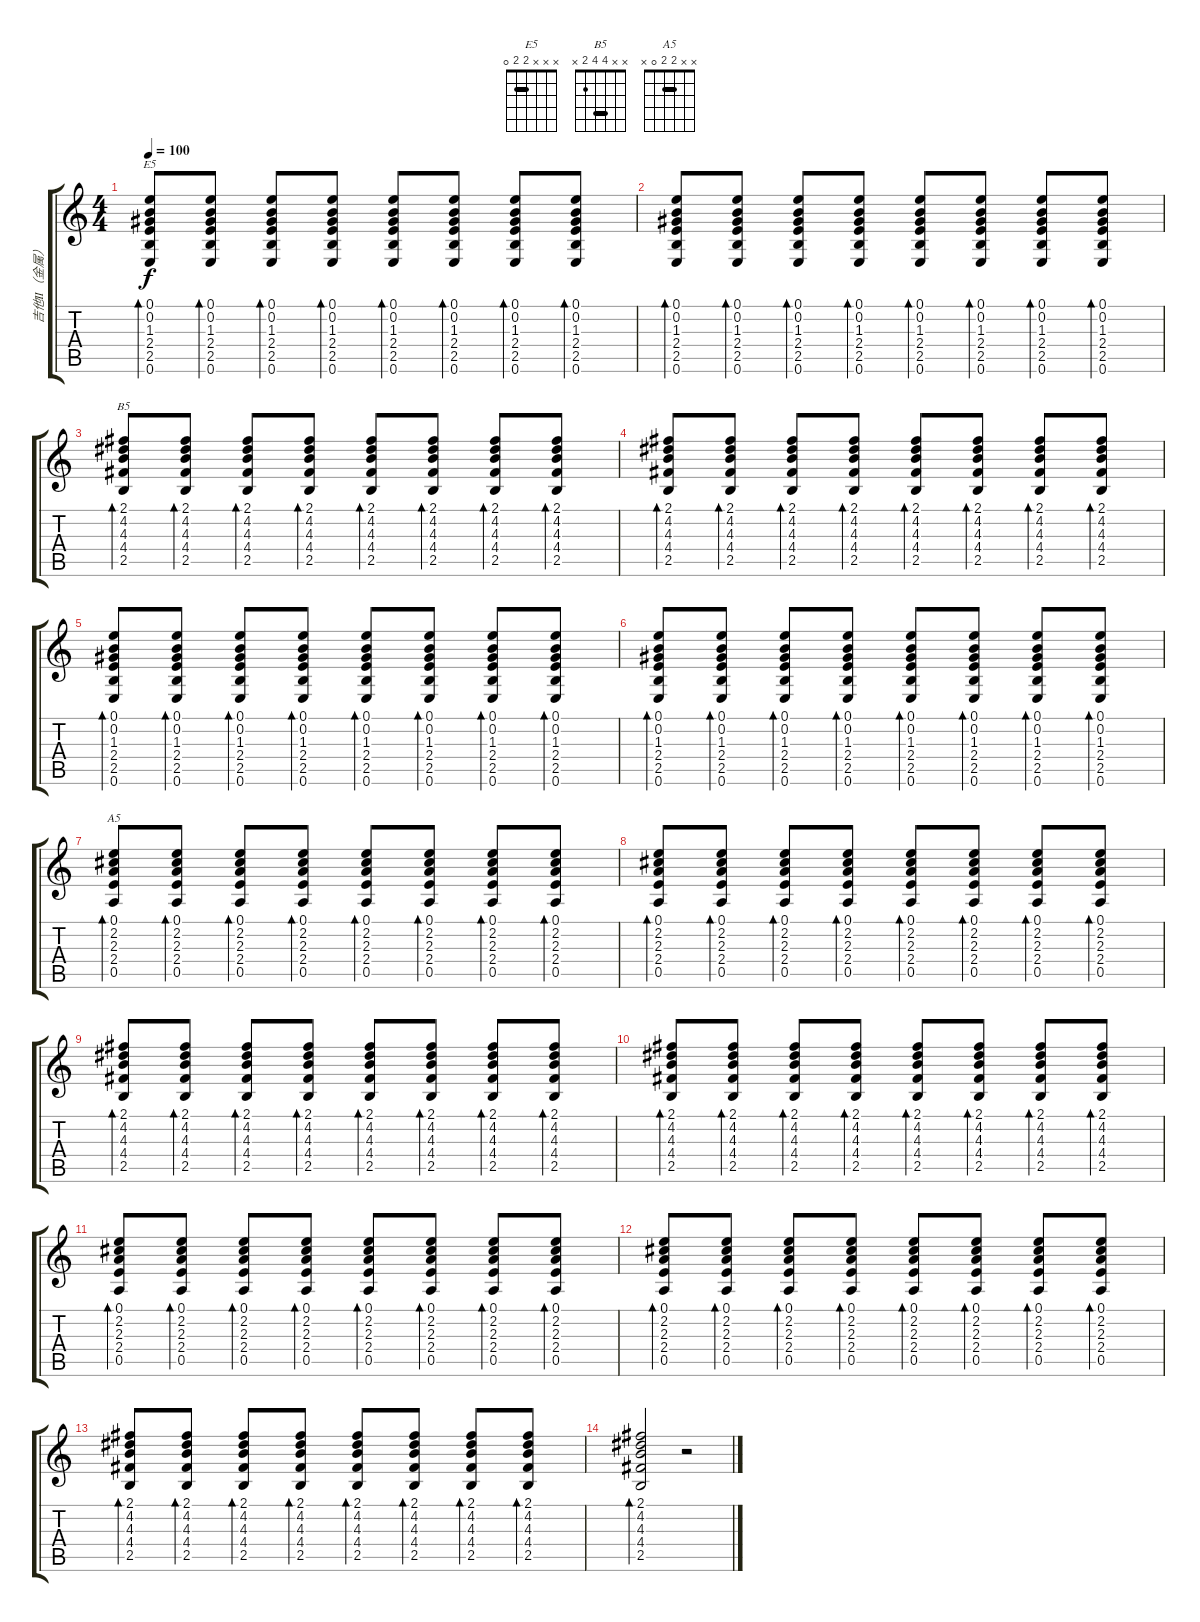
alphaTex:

\track ("吉他Ⅱ（金属）" "吉他Ⅱ（金属）") {instrument distortionguitar}
\staff {score tabs}
\tuning (E4 B3 G3 D3 A2 E2) {hide}
\chord ("E5" x x x 2 2 0) {barre 2}
\chord ("B5" x x 4 4 2 x) {barre 4}
\chord ("A5" x x 2 2 0 x) {barre 2}
\ts (4 4)
\tempo 100
\clef g2
\ks c
(0.1 0.2 1.3 2.4 2.5 0.6).8{bd 60 ch "E5" dy f} (0.1 0.2 1.3 2.4 2.5 0.6).8{bd 60} (0.1 0.2 1.3 2.4 2.5 0.6).8{bd 60} (0.1 0.2 1.3 2.4 2.5 0.6).8{bd 60} (0.1 0.2 1.3 2.4 2.5 0.6).8{bd 60} (0.1 0.2 1.3 2.4 2.5 0.6).8{bd 60} (0.1 0.2 1.3 2.4 2.5 0.6).8{bd 60} (0.1 0.2 1.3 2.4 2.5 0.6).8{bd 60} |
(0.1 0.2 1.3 2.4 2.5 0.6).8{bd 60} (0.1 0.2 1.3 2.4 2.5 0.6).8{bd 60} (0.1 0.2 1.3 2.4 2.5 0.6).8{bd 60} (0.1 0.2 1.3 2.4 2.5 0.6).8{bd 60} (0.1 0.2 1.3 2.4 2.5 0.6).8{bd 60} (0.1 0.2 1.3 2.4 2.5 0.6).8{bd 60} (0.1 0.2 1.3 2.4 2.5 0.6).8{bd 60} (0.1 0.2 1.3 2.4 2.5 0.6).8{bd 60} |
(2.1 4.2 4.3 4.4 2.5).8{bd 60 ch "B5"} (2.1 4.2 4.3 4.4 2.5).8{bd 60} (2.1 4.2 4.3 4.4 2.5).8{bd 60} (2.1 4.2 4.3 4.4 2.5).8{bd 60} (2.1 4.2 4.3 4.4 2.5).8{bd 60} (2.1 4.2 4.3 4.4 2.5).8{bd 60} (2.1 4.2 4.3 4.4 2.5).8{bd 60} (2.1 4.2 4.3 4.4 2.5).8{bd 60} |
(2.1 4.2 4.3 4.4 2.5).8{bd 60} (2.1 4.2 4.3 4.4 2.5).8{bd 60} (2.1 4.2 4.3 4.4 2.5).8{bd 60} (2.1 4.2 4.3 4.4 2.5).8{bd 60} (2.1 4.2 4.3 4.4 2.5).8{bd 60} (2.1 4.2 4.3 4.4 2.5).8{bd 60} (2.1 4.2 4.3 4.4 2.5).8{bd 60} (2.1 4.2 4.3 4.4 2.5).8{bd 60} |
(0.1 0.2 1.3 2.4 2.5 0.6).8{bd 60} (0.1 0.2 1.3 2.4 2.5 0.6).8{bd 60} (0.1 0.2 1.3 2.4 2.5 0.6).8{bd 60} (0.1 0.2 1.3 2.4 2.5 0.6).8{bd 60} (0.1 0.2 1.3 2.4 2.5 0.6).8{bd 60} (0.1 0.2 1.3 2.4 2.5 0.6).8{bd 60} (0.1 0.2 1.3 2.4 2.5 0.6).8{bd 60} (0.1 0.2 1.3 2.4 2.5 0.6).8{bd 60} |
(0.1 0.2 1.3 2.4 2.5 0.6).8{bd 60} (0.1 0.2 1.3 2.4 2.5 0.6).8{bd 60} (0.1 0.2 1.3 2.4 2.5 0.6).8{bd 60} (0.1 0.2 1.3 2.4 2.5 0.6).8{bd 60} (0.1 0.2 1.3 2.4 2.5 0.6).8{bd 60} (0.1 0.2 1.3 2.4 2.5 0.6).8{bd 60} (0.1 0.2 1.3 2.4 2.5 0.6).8{bd 60} (0.1 0.2 1.3 2.4 2.5 0.6).8{bd 60} |
(0.1 2.2 2.3 2.4 0.5).8{bd 60 ch "A5"} (0.1 2.2 2.3 2.4 0.5).8{bd 60} (0.1 2.2 2.3 2.4 0.5).8{bd 60} (0.1 2.2 2.3 2.4 0.5).8{bd 60} (0.1 2.2 2.3 2.4 0.5).8{bd 60} (0.1 2.2 2.3 2.4 0.5).8{bd 60} (0.1 2.2 2.3 2.4 0.5).8{bd 60} (0.1 2.2 2.3 2.4 0.5).8{bd 60} |
(0.1 2.2 2.3 2.4 0.5).8{bd 60} (0.1 2.2 2.3 2.4 0.5).8{bd 60} (0.1 2.2 2.3 2.4 0.5).8{bd 60} (0.1 2.2 2.3 2.4 0.5).8{bd 60} (0.1 2.2 2.3 2.4 0.5).8{bd 60} (0.1 2.2 2.3 2.4 0.5).8{bd 60} (0.1 2.2 2.3 2.4 0.5).8{bd 60} (0.1 2.2 2.3 2.4 0.5).8{bd 60} |
(2.1 4.2 4.3 4.4 2.5).8{bd 60} (2.1 4.2 4.3 4.4 2.5).8{bd 60} (2.1 4.2 4.3 4.4 2.5).8{bd 60} (2.1 4.2 4.3 4.4 2.5).8{bd 60} (2.1 4.2 4.3 4.4 2.5).8{bd 60} (2.1 4.2 4.3 4.4 2.5).8{bd 60} (2.1 4.2 4.3 4.4 2.5).8{bd 60} (2.1 4.2 4.3 4.4 2.5).8{bd 60} |
(2.1 4.2 4.3 4.4 2.5).8{bd 60} (2.1 4.2 4.3 4.4 2.5).8{bd 60} (2.1 4.2 4.3 4.4 2.5).8{bd 60} (2.1 4.2 4.3 4.4 2.5).8{bd 60} (2.1 4.2 4.3 4.4 2.5).8{bd 60} (2.1 4.2 4.3 4.4 2.5).8{bd 60} (2.1 4.2 4.3 4.4 2.5).8{bd 60} (2.1 4.2 4.3 4.4 2.5).8{bd 60} |
(0.1 2.2 2.3 2.4 0.5).8{bd 60} (0.1 2.2 2.3 2.4 0.5).8{bd 60} (0.1 2.2 2.3 2.4 0.5).8{bd 60} (0.1 2.2 2.3 2.4 0.5).8{bd 60} (0.1 2.2 2.3 2.4 0.5).8{bd 60} (0.1 2.2 2.3 2.4 0.5).8{bd 60} (0.1 2.2 2.3 2.4 0.5).8{bd 60} (0.1 2.2 2.3 2.4 0.5).8{bd 60} |
(0.1 2.2 2.3 2.4 0.5).8{bd 60} (0.1 2.2 2.3 2.4 0.5).8{bd 60} (0.1 2.2 2.3 2.4 0.5).8{bd 60} (0.1 2.2 2.3 2.4 0.5).8{bd 60} (0.1 2.2 2.3 2.4 0.5).8{bd 60} (0.1 2.2 2.3 2.4 0.5).8{bd 60} (0.1 2.2 2.3 2.4 0.5).8{bd 60} (0.1 2.2 2.3 2.4 0.5).8{bd 60} |
(2.1 4.2 4.3 4.4 2.5).8{bd 60} (2.1 4.2 4.3 4.4 2.5).8{bd 60} (2.1 4.2 4.3 4.4 2.5).8{bd 60} (2.1 4.2 4.3 4.4 2.5).8{bd 60} (2.1 4.2 4.3 4.4 2.5).8{bd 60} (2.1 4.2 4.3 4.4 2.5).8{bd 60} (2.1 4.2 4.3 4.4 2.5).8{bd 60} (2.1 4.2 4.3 4.4 2.5).8{bd 60} |
(2.1 4.2 4.3 4.4 2.5).2{bd 60} r.2
